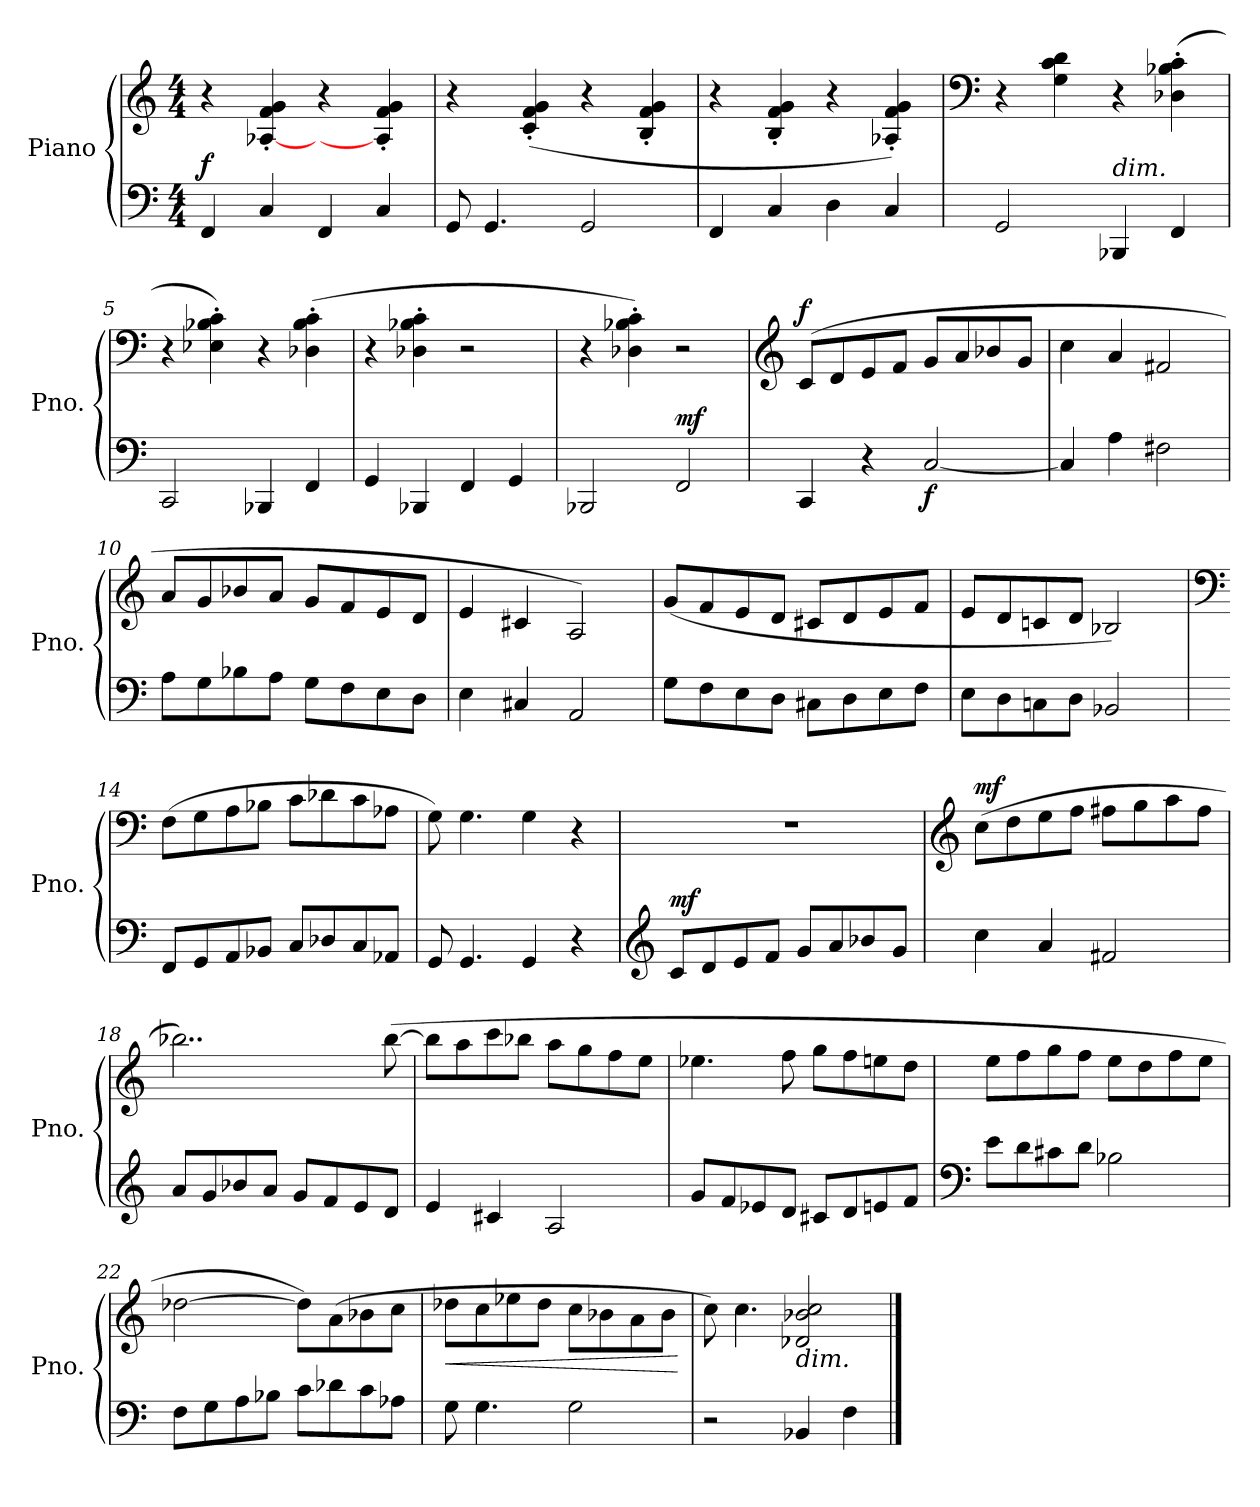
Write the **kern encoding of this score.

**kern	**kern	**dynam
*part1	*part1	*part1
*staff2	*staff1	*staff1/2
*I"Piano	*	*
*I'Pno.	*	*
*clefF4	*clefG2	*
*k[]	*k[]	*
*M4/4	*M4/4	*
*MM108	*MM108	*
=1	=1	=1
!	!	!LO:DY:a=2
4FF/	4r	f
4C/	[4A-X/' 4f/' 4g/'	.
4FF/	4r	.
4C/	4A-/]' 4f/' 4g/'	.
=2	=2	=2
8GG/	4r	.
4.GG/	.	.
.	(<4c/' 4f/' 4g/'	.
2GG/	4r	.
.	4B/' 4f/' 4g/'	.
=3	=3	=3
4FF/	4r	.
4C/	4B/' 4f/' 4g/'	.
4D\	4r	.
4C/	4A-X/' 4f/' 4g/')	.
=4	=4	=4
*	*clefF4	*
2GG/	4r	.
.	4G\ 4c\ 4d\	.
!LO:TX:a:i:t=dim.	!	!
4BBB-X/	4r	.
4FF/	(>4D-X\' 4B-X\' 4c\'	.
=5	=5	=5
2CC/	4r	.
.	4E-X\' 4B-X\' 4c\')	.
4BBB-X/	4r	.
4FF/	(>4D-X\' 4B-\' 4c\'	.
=6	=6	=6
4GG/	4r	.
4BBB-X/	4D-X\' 4B-X\' 4c\'	.
4FF/	2r	.
4GG/	.	.
!!LO:LB:g=z
=7	=7	=7
2BBB-X/	4r	.
.	4D-X\' 4B-X\' 4c\')	.
!	!	!LO:DY:a=2
2FF/	2r	mf
=8	=8	=8
*	*clefG2	*
*	*MM126	*
!	!	!LO:DY:a
4CC/	(<8c/L	f
.	8d/	.
4r	8e/	.
.	8f/J	.
!	!	!LO:DY:b=2
[2C/	8g/L	f
.	8a/	.
.	8b-X/	.
.	8g/J	.
=9	=9	=9
4C/]	4cc\	.
4A\	4a/	.
2F#X\	2f#X/	.
=10	=10	=10
8A\L	8a/L	.
8G\	8g/	.
8B-X\	8b-X/	.
8A\J	8a/J	.
8G\L	8g/L	.
8F\	8f/	.
8E\	8e/	.
8D\J	8d/J	.
=11	=11	=11
4E\	4e/	.
4C#X/	4c#X/	.
2AA/	2A/)	.
=12	=12	=12
8G\L	(<8g/L	.
8F\	8f/	.
8E\	8e/	.
8D\J	8d/J	.
8C#X\L	8c#X/L	.
8D\	8d/	.
8E\	8e/	.
8F\J	8f/J	.
!!LO:LB:g=z
=13	=13	=13
8E\L	8e/L	.
8D\	8d/	.
8Cn\	8cn/	.
8D\J	8d/J	.
2BB-X/	2B-X/)	.
=14	=14	=14
*	*clefF4	*
8FF/L	(>8F\L	.
8GG/	8G\	.
8AA/	8A\	.
8BB-X/J	8B-X\J	.
8C/L	8c\L	.
8D-X/	8d-X\	.
8C/	8c\	.
8AA-X/J	8A-X\J	.
=15	=15	=15
8GG/	8G\)	.
4.GG/	4.G\	.
4GG/	4G\	.
4r	4r	.
=16	=16	=16
*clefG2	*	*
!	!	!LO:DY:a=2
8c/L	1r	mf
8d/	.	.
8e/	.	.
8f/J	.	.
8g/L	.	.
8a/	.	.
8b-X/	.	.
8g/J	.	.
=17	=17	=17
*	*clefG2	*
!	!	!LO:DY:a
4cc\	(>8cc\L	mf
.	8dd\	.
4a/	8ee\	.
.	8ff\J	.
2f#X/	8ff#X\L	.
.	8gg\	.
.	8aa\	.
.	8ff#\J	.
!!LO:LB:g=z
=18	=18	=18
8a/L	2..bb-X\)	.
8g/	.	.
8b-X/	.	.
8a/J	.	.
8g/L	.	.
8f/	.	.
8e/	.	.
8d/J	(>[8bb-\	.
=19	=19	=19
4e/	8bb-\L]	.
.	8aa\	.
4c#X/	8ccc\	.
.	8bb-X\J	.
2A/	8aa\L	.
.	8gg\	.
.	8ff\	.
.	8ee\J	.
=20	=20	=20
8g/L	4.ee-X\	.
8f/	.	.
8e-X/	.	.
8d/J	8ff\	.
8c#X/L	8gg\L	.
8d/	8ff\	.
8en/	8een\	.
8f/J	8dd\J	.
!!LO:LB:g=z
=21	=21	=21
*clefF4	*	*
8e\L	8ee\L	.
8d\	8ff\	.
8c#X\	8gg\	.
8d\J	8ff\J	.
2B-X\	8ee\L	.
.	8dd\	.
.	8ff\	.
.	8ee\J	.
=22	=22	=22
8F\L	[2dd-X\	.
8G\	.	.
8A\	.	.
8B-X\J	.	.
8c\L	8dd-\L])	.
8d-X\	(>8a\	.
8c\	8b-X\	.
8A-X\J	8cc\J	.
=23	=23	=23
!	!	!LO:HP:b
8G\	8dd-X\L	<
4.G\	8cc\	.
.	8ee-X\	.
.	8dd-\J	.
2G\	8cc\L	.
.	8b-X\	.
.	8a\	.
.	8b-\J	.
.	.	[
=24	=24	=24
2r	8cc\)	.
.	4.cc\	.
!	!LO:TX:b:i:t=dim.	!
4BB-X/	2d-X/ 2b-X/ 2cc/	.
4F\	.	.
==	==	==
*-	*-	*-
